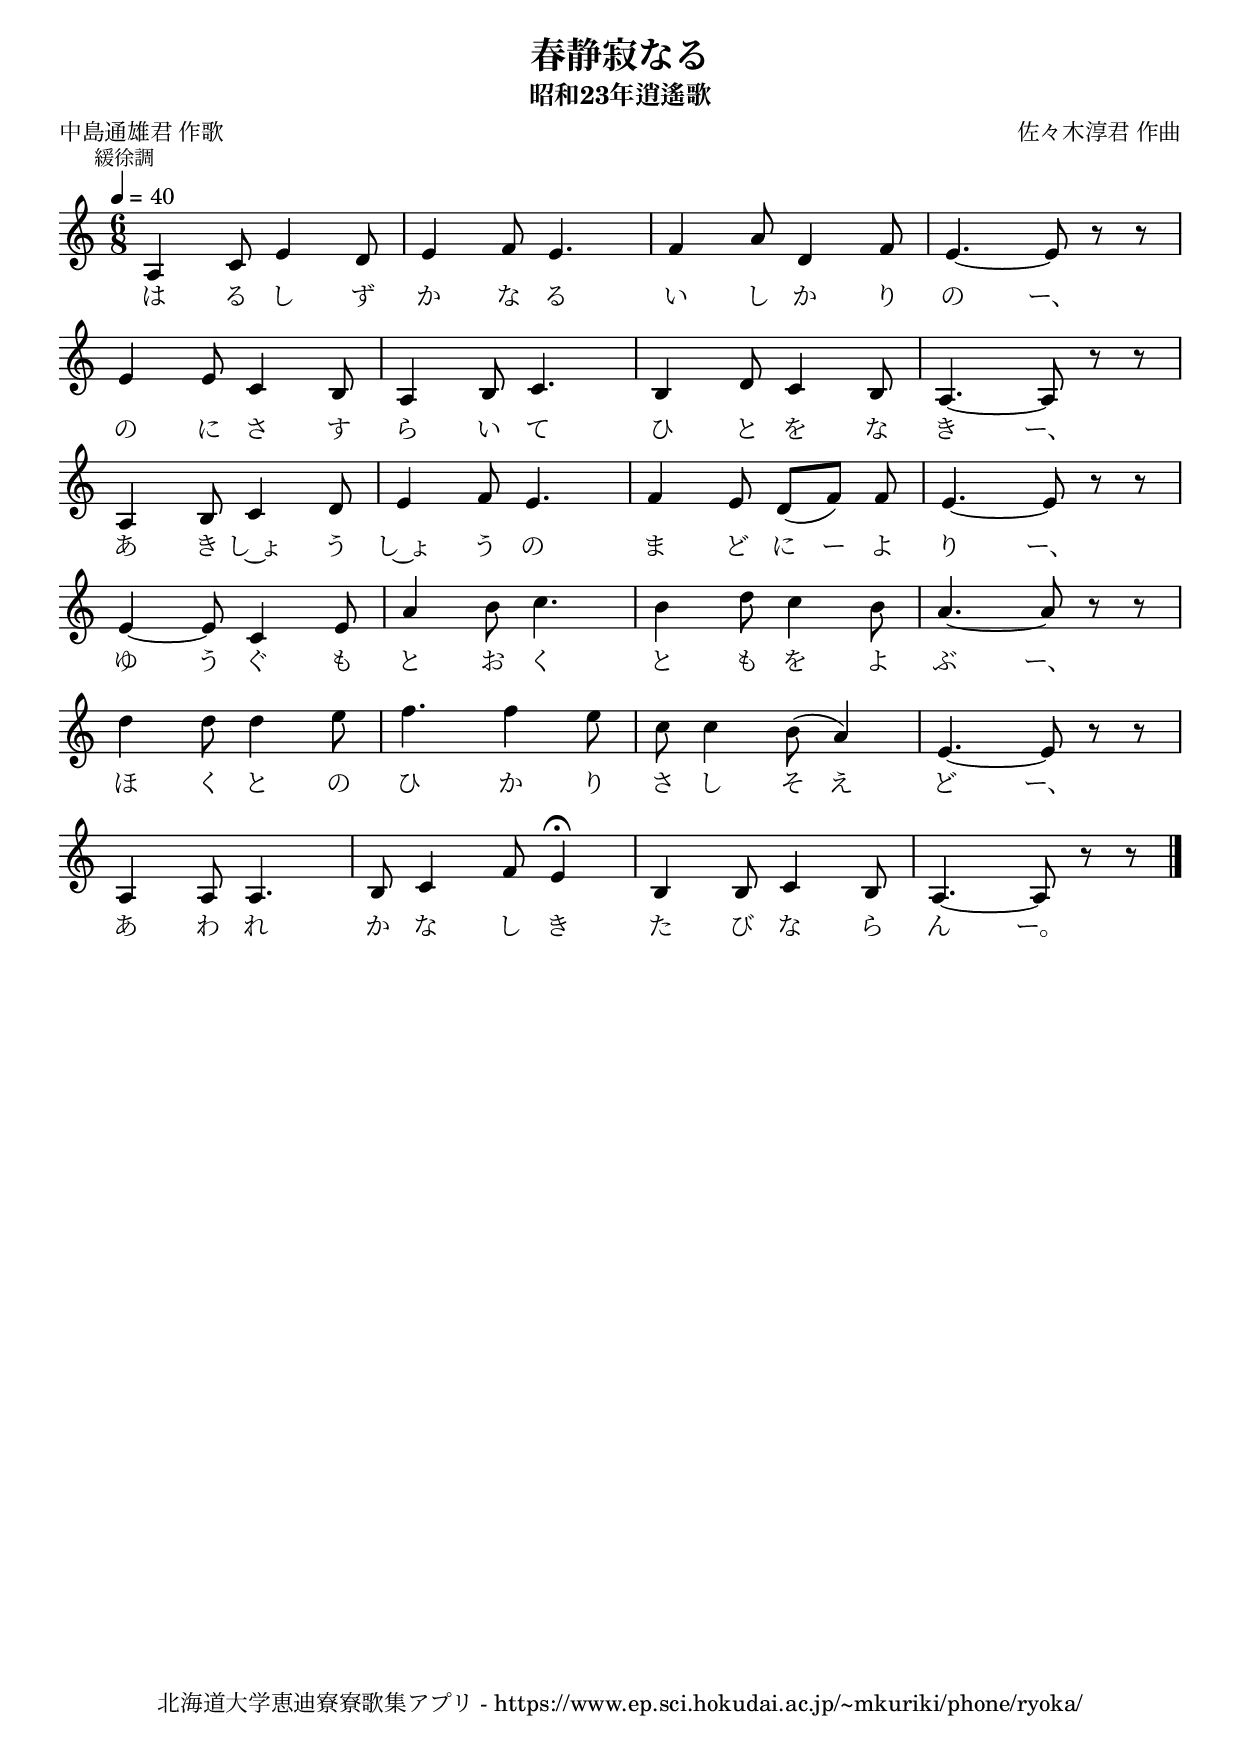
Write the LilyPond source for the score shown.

\version "2.18.2"

\paper {indent = 0}

\header {
  title = "春静寂なる"
  subtitle = "昭和23年逍遙歌"
  composer = "佐々木淳君 作曲"
  poet = "中島通雄君 作歌"
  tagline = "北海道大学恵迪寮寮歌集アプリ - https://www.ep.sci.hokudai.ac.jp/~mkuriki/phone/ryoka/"
}


melody = \relative c'{
  \tempo 4 = 40
  \autoBeamOff
  \numericTimeSignature
  \override BreathingSign.text = \markup { \musicglyph #"scripts.upedaltoe" } % ブレスの記号指定
  \key c \major 
  \time 6/8
  \mark \markup \small "緩徐調"
  \set melismaBusyProperties = #'()
  a4 c8 e4 d8 |
  e4 f8 e4. |
  f4 a8 d,4 f8 |
  e4. ~ e8 r8 r8 | \break
  e4 e8 c4 b8 |
  a4 b8 c4. |
  b4 d8 c4 b8 |
  a4. ~ a8 r8 r8 | \break
  a4 b8 c4 d8 |
  e4 f8 e4. |
  f4 e8 d8 [(f8)] f8 |
  e4. ~ e8 r8 r8 | \break
  e4 ~ e8 c4 e8 |
  a4 b8 c4. |
  b4 d8 c4 b8 |
  a4. ~ a8 r8 r8 | \break
  d4 d8 d4 e8 |
  f4. f4 e8 |
  c8 c4 b8 (a4) |
  e4. ~ e8 r8 r8 | \break
  a,4 a8 a4. |
  b8 c4 f8 e4\fermata |
  b4 b8 c4 b8 |
  a4. ~ a8 r8 r8 |
  \bar "|." 
}

text = \lyricmode {
  は る し ず か な る い し か り の ー、
  の に さ す ら い て ひ と を な き ー、
  あ き し~ょ う し~ょ う の ま ど に ー よ り ー、
  ゆ う ぐ も と お く と も を よ ぶ ー、
  ほ く と の ひ か り さ し そ え ど ー、
  あ わ れ か な し き た び な ら ん ー。
}



\score {
  <<
    % ギターコード
    %{
    \new ChordNames \with {midiInstrument = #"acoustic guitar (nylon)"}{
      \set chordChanges = ##t
      \harmony
    }
    %}
    
    % メロディーライン
    \new Voice = "one"{\melody}
    % 歌詞
    \new Lyrics \lyricsto "one" \text
    % 太鼓
    % \new DrumStaff \with{
    %   \remove "Time_signature_engraver"
    %   drumStyleTable = #percussion-style
    %   \override StaffSymbol.line-count = #1
    %   \hide Stem
    % }
    % \drum
  >>
  
\midi {}
\layout {
  \context {
    \Score
    \remove "Bar_number_engraver"
  }
}

}
